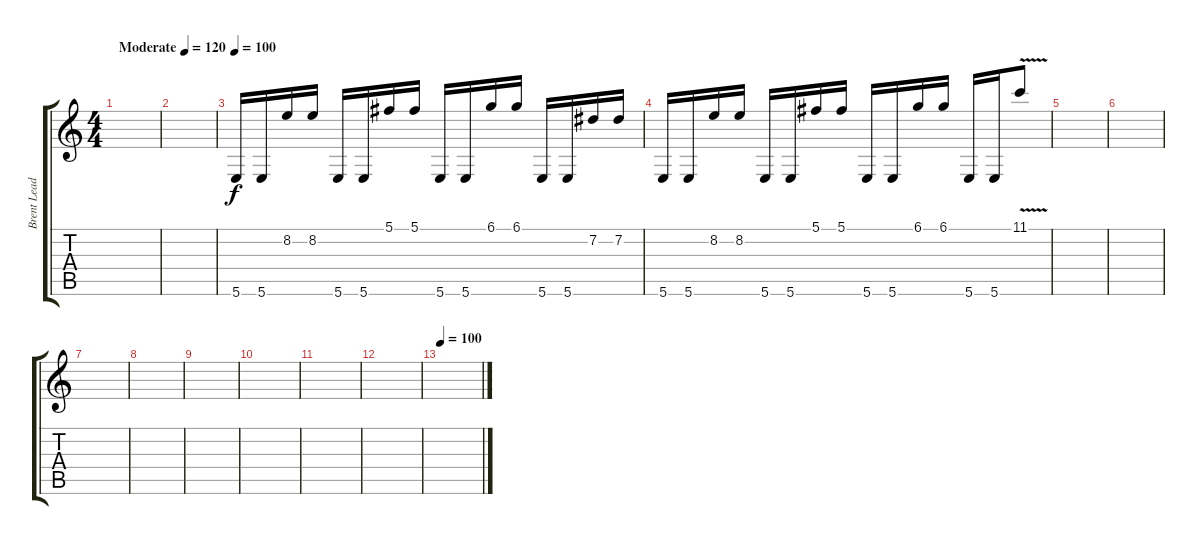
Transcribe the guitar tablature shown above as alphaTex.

\track ("Brent Lead" "Brent Lead") {instrument overdrivenguitar}
\staff {score tabs}
\tuning (Db4 Ab3 E3 B2 Gb2 B1) {hide}
\ts (4 4)
\tempo (120 "Moderate")
\tempo 100
\tempo (120 "Moderate")
\clef g2
\ks c
|
|
\tempo 100
5.6.16 5.6.16 8.2.16 8.2.16 5.6.16 5.6.16 5.1.16 5.1.16 5.6.16 5.6.16 6.1.16 6.1.16 5.6.16 5.6.16 7.2.16 7.2.16 |
5.6.16 5.6.16 8.2.16 8.2.16 5.6.16 5.6.16 5.1.16 5.1.16 5.6.16 5.6.16 6.1.16 6.1.16 5.6.16 5.6.16 11.1{v}.8 |
|
|
|
|
|
|
|
|
\tempo 100
